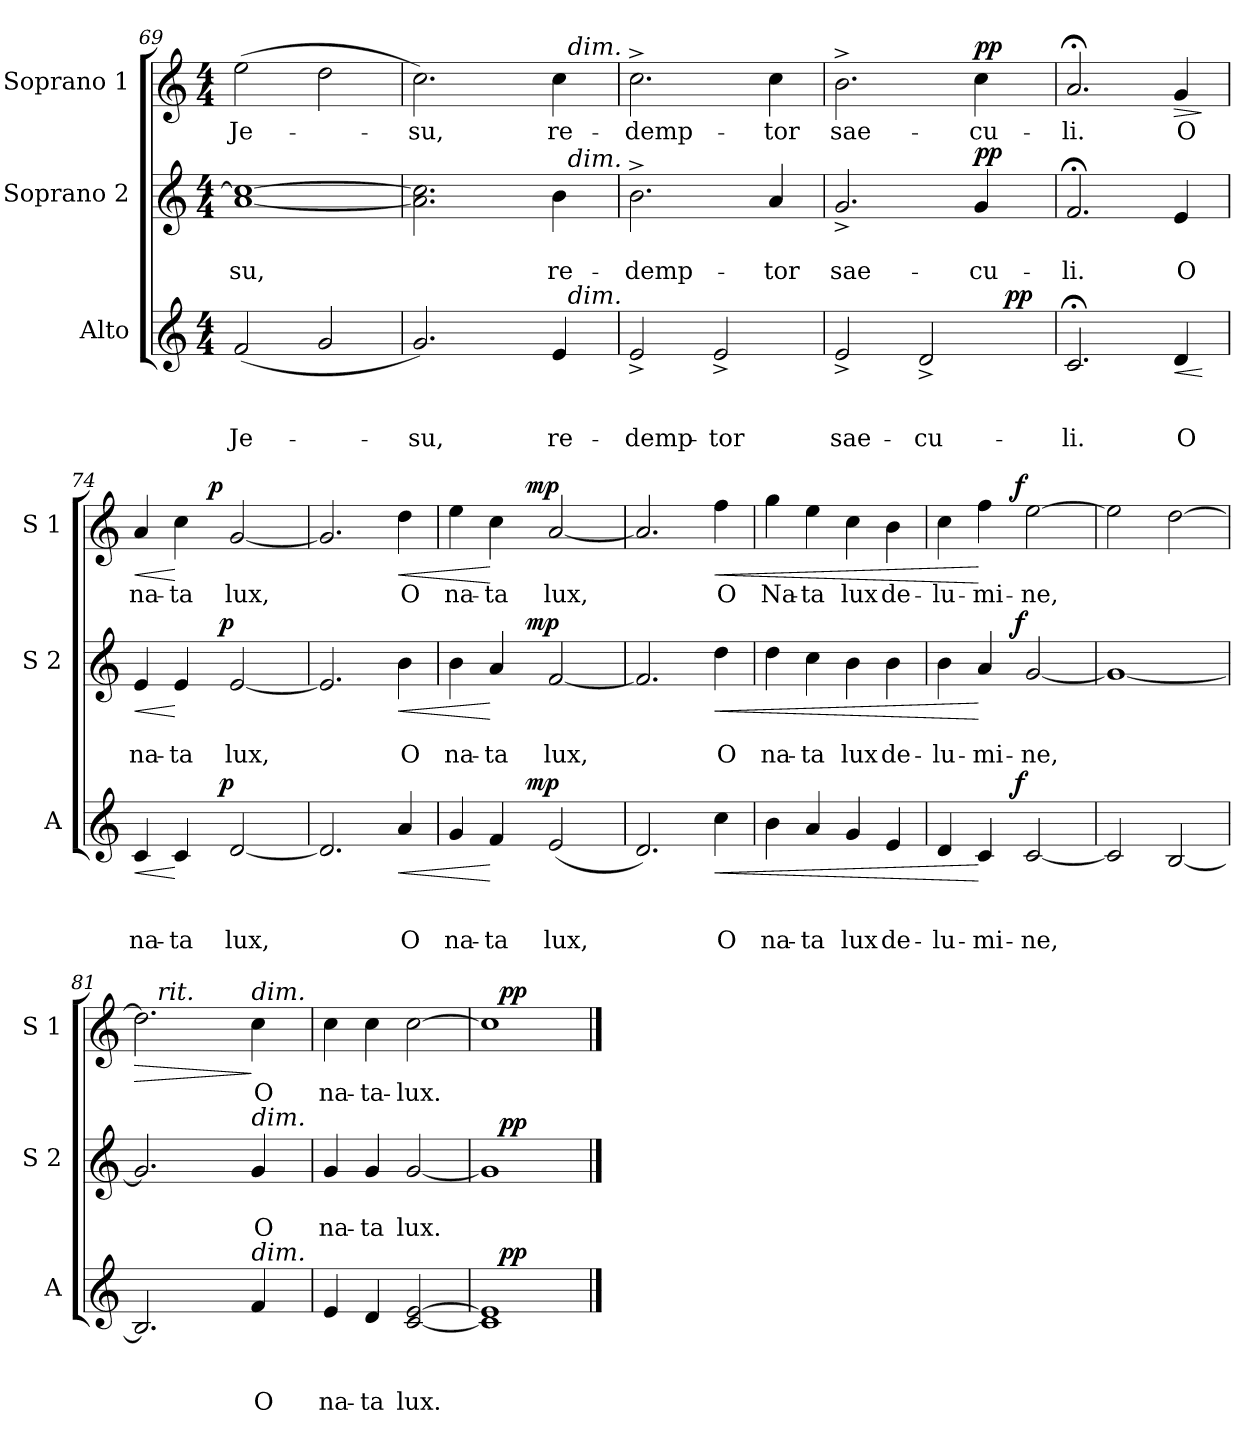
**kern	**text	**text	**text	**dynam	**kern	**text	**text	**dynam	**kern	**text	**dynam
*part3	*part3	*part3	*part3	*part3	*part2	*part2	*part2	*part2	*part1	*part1	*part1
*staff3	*staff3	*staff3	*staff3	*staff3	*staff2	*staff2	*staff2	*staff2	*staff1	*staff1	*staff1
*I"Alto	*	*	*	*	*I"Soprano 2	*	*	*	*I"Soprano 1	*	*
*I'A	*	*	*	*	*I'S 2	*	*	*	*I'S 1	*	*
*clefG2	*	*	*	*	*clefG2	*	*	*	*clefG2	*	*
*k[]	*	*	*	*	*k[]	*	*	*	*k[]	*	*
*C:	*	*	*	*	*C:	*	*	*	*C:	*	*
*M4/4	*	*	*	*	*M4/4	*	*	*	*M4/4	*	*
=69	=69	=69	=69	=69	=69	=69	=69	=69	=69	=69	=69
!	!	!	!LO:LY:b	!	!	!	!LO:LY:b	!	!	!LO:LY:b	!
(<2f/	.	.	Je-	.	[<1a 1cc_	.	-su,	.	(>2ee\	Je-	.
2g/	.	.	.	.	.	.	.	.	2dd\	.	.
=70	=70	=70	=70	=70	=70	=70	=70	=70	=70	=70	=70
!	!	!	!LO:LY:b	!	!	!	!	!	!	!LO:LY:b	!
*^	*	*	*	*	*^	*	*	*	*^	*	*
2.g/)	2ryy	.	.	-su,	.	2.a\] 2.cc\]	2ryy	.	.	.	2.cc\)	2ryy	-su,	.
.	4ryy	.	.	.	.	.	4ryy	.	.	.	.	4ryy	.	.
!	!	!	!	!LO:LY:b	!	!	!	!	!LO:LY:b	!	!	!	!LO:LY:b	!
4e/	32ryy	.	.	re-	.	4b\	32ryy	.	re-	.	4cc\	32ryy	re-	.
!	!	!	!	!	!	!	!	!	!	!	!	!LO:TX:a:i:t=dim.	!	!
!	!	!	!	!	!	!	!LO:TX:a:i:t=dim.	!	!	!	!	!	!	!
!	!LO:TX:a:i:t=dim.	!	!	!	!	!	!	!	!	!	!	!	!	!
.	8..ryy	.	.	.	.	.	8..ryy	.	.	.	.	8..ryy	.	.
=71	=71	=71	=71	=71	=71	=71	=71	=71	=71	=71	=71	=71	=71	=71
!	!	!	!	!LO:LY:b	!	!	!	!	!LO:LY:b	!	!	!	!LO:LY:b	!
*v	*v	*	*	*	*	*	*	*	*	*	*v	*v	*	*
*	*	*	*	*	*v	*v	*	*	*	*	*	*
2e^</	.	.	-demp-	.	2.b^>\	.	-demp-	.	2.cc^>\	-demp-	.
!	!	!	!LO:LY:b	!	!	!	!	!	!	!	!
2e^</	.	.	-tor	.	.	.	.	.	.	.	.
!	!	!	!	!	!	!	!LO:LY:b	!	!	!LO:LY:b	!
.	.	.	.	.	4a/	.	-tor	.	4cc\	-tor	.
=72	=72	=72	=72	=72	=72	=72	=72	=72	=72	=72	=72
!	!	!	!LO:LY:b	!	!	!	!LO:LY:b	!	!	!LO:LY:b	!
*^	*	*	*	*	*	*	*	*	*	*	*
2e^</	2ryy	.	.	sae-	.	2.g^</	.	sae-	.	2.b^>\	sae-	.
!	!	!	!	!LO:LY:b	!	!	!	!	!	!	!	!
2d^</	4ryy	.	.	-cu-	.	.	.	.	.	.	.	.
!	!	!	!	!	!	!	!	!LO:LY:b	!LO:DY:a	!	!LO:LY:b	!LO:DY:a
.	16.ryy	.	.	.	.	4g/	.	-cu-	pp	4cc\	-cu-	pp
!	!	!	!	!	!LO:DY:a	!	!	!	!	!	!	!
.	8ryy	.	.	.	pp	.	.	.	.	.	.	.
.	32ryy	.	.	.	.	.	.	.	.	.	.	.
=73	=73	=73	=73	=73	=73	=73	=73	=73	=73	=73	=73	=73
!	!	!	!	!LO:LY:b	!	!	!	!LO:LY:b	!	!	!LO:LY:b	!
*v	*v	*	*	*	*	*	*	*	*	*	*	*
2.c;/	.	.	-li.	.	2.f;/	.	-li.	.	2.a;/	-li.	.
!	!	!	!LO:LY:b	!LO:HP:b	!	!	!LO:LY:b	!	!	!LO:LY:b	!LO:HP:b
4d/	.	.	O	<	4e/	.	O	.	4g/	O	>
.	.	.	.	[	.	.	.	.	.	.	]
!!LO:PB:g=z
=74	=74	=74	=74	=74	=74	=74	=74	=74	=74	=74	=74
!	!	!	!LO:LY:b	!LO:HP:b	!	!	!LO:LY:b	!LO:HP:b	!	!LO:LY:b	!LO:HP:b
*^	*	*	*	*	*^	*	*	*	*^	*	*
4c/	4...ryy	.	.	na-	<	4e/	4...ryy	.	na-	<	4a/	4..ryy	na-	<
!	!	!	!	!LO:LY:b	!	!	!	!	!LO:LY:b	!	!	!	!LO:LY:b	!
4c/	.	.	.	-ta	[	4e/	.	.	-ta	[	4cc\	.	-ta	[
!	!	!	!	!	!	!	!	!	!	!	!	!	!	!LO:DY:a
.	.	.	.	.	.	.	.	.	.	.	.	2ryy	.	p
!	!	!	!	!	!LO:DY:a	!	!	!	!	!LO:DY:a	!	!	!	!
.	2ryy	.	.	.	p	.	2ryy	.	.	p	.	.	.	.
!	!	!	!	!LO:LY:b	!	!	!	!	!LO:LY:b	!	!	!	!LO:LY:b	!
[<2d/	.	.	.	lux,	.	[<2e/	.	.	lux,	.	[<2g/	.	lux,	.
.	.	.	.	.	.	.	.	.	.	.	.	16ryy	.	.
.	32ryy	.	.	.	.	.	32ryy	.	.	.	.	.	.	.
*v	*v	*	*	*	*	*	*	*	*	*	*v	*v	*	*
*	*	*	*	*	*v	*v	*	*	*	*	*	*
=75	=75	=75	=75	=75	=75	=75	=75	=75	=75	=75	=75
2.d/]	.	.	.	.	2.e/]	.	.	.	2.g/]	.	.
!	!	!	!LO:LY:b	!LO:HP:b	!	!	!LO:LY:b	!LO:HP:b	!	!LO:LY:b	!LO:HP:b
4a/	.	.	O	<	4b\	.	O	<	4dd\	O	<
=76	=76	=76	=76	=76	=76	=76	=76	=76	=76	=76	=76
!	!	!	!LO:LY:b	!	!	!	!LO:LY:b	!	!	!LO:LY:b	!
*^	*	*	*	*	*^	*	*	*	*^	*	*
4g/	4ryy	.	.	na-	.	4b\	4ryy	.	na-	.	4ee\	4ryy	na-	.
!	!	!	!	!LO:LY:b	!	!	!	!	!LO:LY:b	!	!	!	!LO:LY:b	!
4f/	8ryy	.	.	-ta	[	4a/	8ryy	.	-ta	[	4cc\	8ryy	-ta	[
.	32ryy	.	.	.	.	.	32ryy	.	.	.	.	32ryy	.	.
!	!	!	!	!	!LO:DY:a	!	!	!	!	!LO:DY:a	!	!	!	!LO:DY:a
.	2ryy	.	.	.	mp	.	2ryy	.	.	mp	.	2ryy	.	mp
!	!	!	!	!LO:LY:b	!	!	!	!	!LO:LY:b	!	!	!	!LO:LY:b	!
(<2e/	.	.	.	lux,	.	[<2f/	.	.	lux,	.	[<2a/	.	lux,	.
.	16.ryy	.	.	.	.	.	16.ryy	.	.	.	.	16.ryy	.	.
*v	*v	*	*	*	*	*	*	*	*	*	*v	*v	*	*
*	*	*	*	*	*v	*v	*	*	*	*	*	*
=77	=77	=77	=77	=77	=77	=77	=77	=77	=77	=77	=77
2.d/)	.	.	.	.	2.f/]	.	.	.	2.a/]	.	.
!	!	!	!LO:LY:b	!LO:HP:b	!	!	!LO:LY:b	!LO:HP:b	!	!LO:LY:b	!LO:HP:b
4cc\	.	.	O	<	4dd\	.	O	<	4ff\	O	<
=78	=78	=78	=78	=78	=78	=78	=78	=78	=78	=78	=78
!	!	!	!LO:LY:b	!	!	!	!LO:LY:b	!	!	!LO:LY:b	!
4b\	.	.	na-	.	4dd\	.	na-	.	4gg\	Na-	.
!	!	!	!LO:LY:b	!	!	!	!LO:LY:b	!	!	!LO:LY:b	!
4a/	.	.	-ta	.	4cc\	.	-ta	.	4ee\	-ta	.
!	!	!	!LO:LY:b	!	!	!	!LO:LY:b	!	!	!LO:LY:b	!
4g/	.	.	lux	.	4b\	.	lux	.	4cc\	lux	.
!	!	!	!LO:LY:b	!	!	!	!LO:LY:b	!	!	!LO:LY:b	!
4e/	.	.	de-	.	4b\	.	de-	.	4b\	de-	.
=79	=79	=79	=79	=79	=79	=79	=79	=79	=79	=79	=79
!	!	!	!LO:LY:b	!	!	!	!LO:LY:b	!	!	!LO:LY:b	!
*^	*	*	*	*	*^	*	*	*	*^	*	*
4d/	4...ryy	.	.	-lu-	.	4b\	4...ryy	.	-lu-	.	4cc\	4...ryy	-lu-	.
!	!	!	!	!LO:LY:b	!	!	!	!	!LO:LY:b	!	!	!	!LO:LY:b	!
4c/	.	.	.	-mi-	[	4a/	.	.	-mi-	[	4ff\	.	-mi-	[
!	!	!	!	!	!LO:DY:a	!	!	!	!	!LO:DY:a	!	!	!	!LO:DY:a
.	2ryy	.	.	.	f	.	2ryy	.	.	f	.	2ryy	.	f
!	!	!	!	!LO:LY:b	!	!	!	!	!LO:LY:b	!	!	!	!LO:LY:b	!
[<2c/	.	.	.	-ne,	.	[<2g/	.	.	-ne,	.	[>2ee\	.	-ne,	.
.	32ryy	.	.	.	.	.	32ryy	.	.	.	.	32ryy	.	.
*v	*v	*	*	*	*	*	*	*	*	*	*v	*v	*	*
*	*	*	*	*	*v	*v	*	*	*	*	*	*
=80	=80	=80	=80	=80	=80	=80	=80	=80	=80	=80	=80
2c/]	.	.	.	.	1g_	.	.	.	2ee\]	.	.
[<2B/	.	.	.	.	.	.	.	.	[<2dd\	.	.
!!LO:LB:g=z
=81	=81	=81	=81	=81	=81	=81	=81	=81	=81	=81	=81
!	!	!	!	!	!	!	!	!	!	!	!LO:HP:b
*	*	*	*	*	*	*	*	*	*^	*	*
2.B/]	.	.	.	.	2.g/]	.	.	.	2.dd\]	16.ryy	.	>
!	!	!	!	!	!	!	!	!	!	!LO:TX:a:i:t=rit.	!	!
.	.	.	.	.	.	.	.	.	.	2ryy	.	.
.	.	.	.	.	.	.	.	.	.	4ryy	.	.
!	!	!	!	!	!	!	!	!	!LO:TX:a:i:t=dim.	!	!	!
!	!	!	!	!	!LO:TX:a:i:t=dim.	!	!	!	!	!	!	!
!LO:TX:a:i:t=dim.	!	!	!	!	!	!	!	!	!	!	!	!
!	!	!	!LO:LY:b	!	!	!	!LO:LY:b	!	!	!	!LO:LY:b	!
4f/	.	.	O	.	4g/	.	O	.	4cc\	.	O	]
.	.	.	.	.	.	.	.	.	.	8ryy	.	.
.	.	.	.	.	.	.	.	.	.	32ryy	.	.
=82	=82	=82	=82	=82	=82	=82	=82	=82	=82	=82	=82	=82
!	!	!	!LO:LY:b	!	!	!	!LO:LY:b	!	!	!	!LO:LY:b	!
*	*	*	*	*	*	*	*	*	*v	*v	*	*
4e/	.	.	na-	.	4g/	.	na-	.	4cc\	na-	.
!	!	!	!LO:LY:b	!	!	!	!LO:LY:b	!	!	!LO:LY:b	!
4d/	.	.	-ta	.	4g/	.	-ta	.	4cc\	-ta-	.
!	!	!	!LO:LY:b	!	!	!	!LO:LY:b	!	!	!LO:LY:b	!
[<2c/ [>2e/	.	.	lux.	.	[<2g/	.	lux.	.	[>2cc\	-lux.	.
=83	=83	=83	=83	=83	=83	=83	=83	=83	=83	=83	=83
*^	*	*	*	*	*^	*	*	*	*^	*	*
1c] 1e]	16ryy	.	.	.	.	1g]	16ryy	.	.	.	1cc]	16ryy	.	.
!	!	!	!	!	!LO:DY:a	!	!	!	!	!LO:DY:a	!	!	!	!LO:DY:a
.	2...ryy	.	.	.	pp	.	2...ryy	.	.	pp	.	2...ryy	.	pp
*v	*v	*	*	*	*	*	*	*	*	*	*v	*v	*	*
*	*	*	*	*	*v	*v	*	*	*	*	*	*
==	==	==	==	==	==	==	==	==	==	==	==
*-	*-	*-	*-	*-	*-	*-	*-	*-	*-	*-	*-
